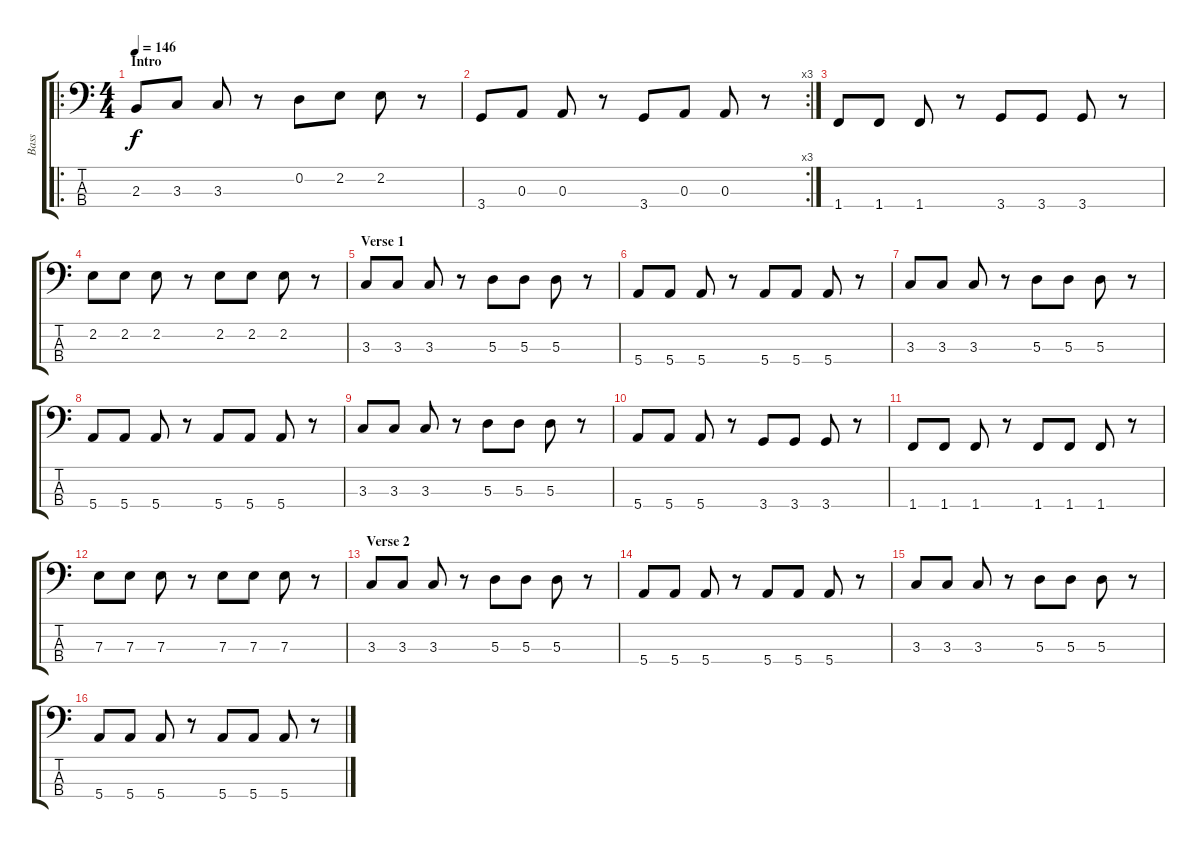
\track ("Bass" "Bass") {instrument electricbassfinger}
\staff {score tabs}
\tuning (G2 D2 A1 E1) {hide}
\ro
\ts (4 4)
\section ("" "Intro")
\tempo 146
\clef f4
\ks c
2.3.8{dy f instrument electricbassfinger} 3.3.8 3.3.8 r.8 0.2.8 2.2.8 2.2.8 r.8 |
\rc 3
3.4.8 0.3.8 0.3.8 r.8 3.4.8 0.3.8 0.3.8 r.8 |
1.4.8 1.4.8 1.4.8 r.8 3.4.8 3.4.8 3.4.8 r.8 |
2.2.8 2.2.8 2.2.8 r.8 2.2.8 2.2.8 2.2.8 r.8 |
\section ("" "Verse 1")
3.3.8 3.3.8 3.3.8 r.8 5.3.8 5.3.8 5.3.8 r.8 |
5.4.8 5.4.8 5.4.8 r.8 5.4.8 5.4.8 5.4.8 r.8 |
3.3.8 3.3.8 3.3.8 r.8 5.3.8 5.3.8 5.3.8 r.8 |
5.4.8 5.4.8 5.4.8 r.8 5.4.8 5.4.8 5.4.8 r.8 |
3.3.8 3.3.8 3.3.8 r.8 5.3.8 5.3.8 5.3.8 r.8 |
5.4.8 5.4.8 5.4.8 r.8 3.4.8 3.4.8 3.4.8 r.8 |
1.4.8 1.4.8 1.4.8 r.8 1.4.8 1.4.8 1.4.8 r.8 |
7.3.8 7.3.8 7.3.8 r.8 7.3.8 7.3.8 7.3.8 r.8 |
\section ("" "Verse 2")
3.3.8 3.3.8 3.3.8 r.8 5.3.8 5.3.8 5.3.8 r.8 |
5.4.8 5.4.8 5.4.8 r.8 5.4.8 5.4.8 5.4.8 r.8 |
3.3.8 3.3.8 3.3.8 r.8 5.3.8 5.3.8 5.3.8 r.8 |
5.4.8 5.4.8 5.4.8 r.8 5.4.8 5.4.8 5.4.8 r.8
